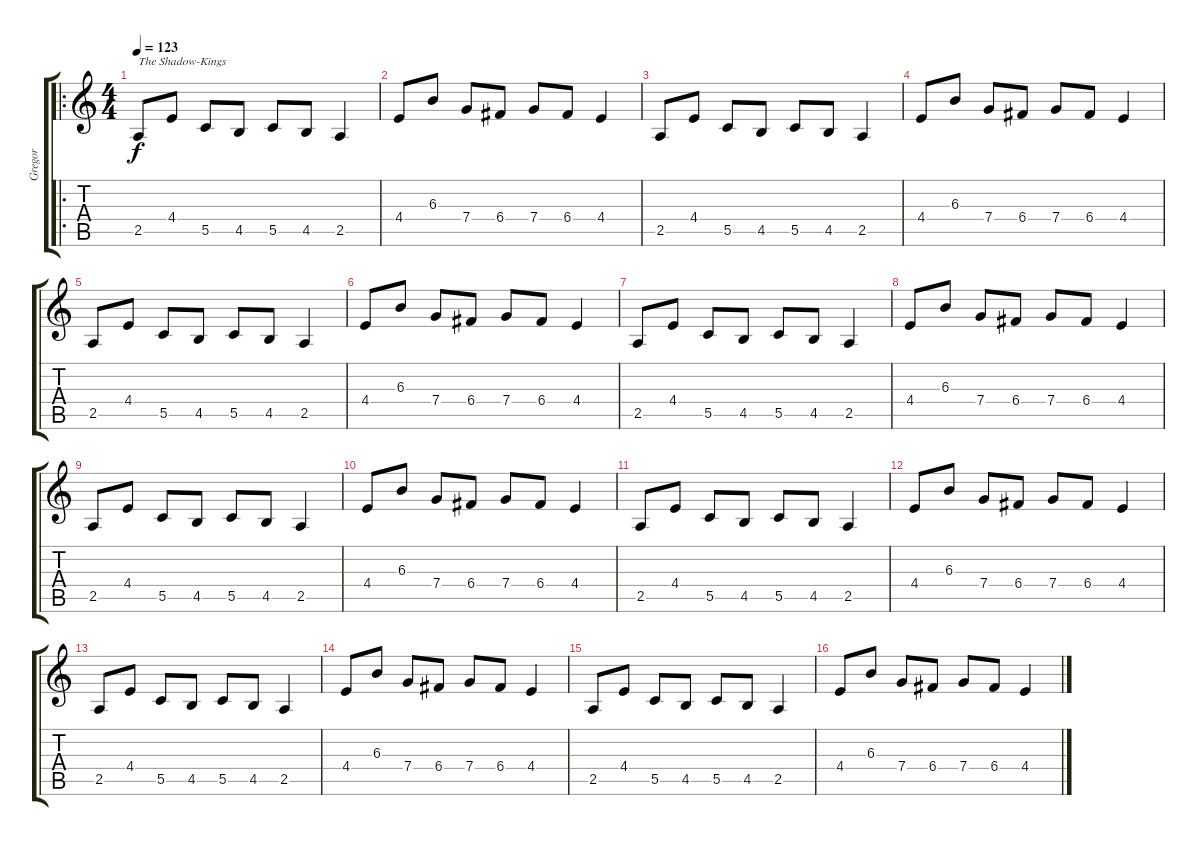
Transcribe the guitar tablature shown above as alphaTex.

\track ("Gregor" "Gregor") {instrument overdrivenguitar}
\staff {score tabs}
\tuning (D4 A3 F3 C3 G2 D2) {hide}
\ro
\ts (4 4)
\tempo 123
\clef g2
\ks c
2.5.8{txt "The Shadow-Kings" dy f instrument overdrivenguitar} 4.4.8 5.5.8 4.5.8 5.5.8 4.5.8 2.5.4 |
4.4.8 6.3.8 7.4.8 6.4.8 7.4.8 6.4.8 4.4.4 |
2.5.8 4.4.8 5.5.8 4.5.8 5.5.8 4.5.8 2.5.4 |
4.4.8 6.3.8 7.4.8 6.4.8 7.4.8 6.4.8 4.4.4 |
2.5.8 4.4.8 5.5.8 4.5.8 5.5.8 4.5.8 2.5.4 |
4.4.8 6.3.8 7.4.8 6.4.8 7.4.8 6.4.8 4.4.4 |
2.5.8 4.4.8 5.5.8 4.5.8 5.5.8 4.5.8 2.5.4 |
4.4.8 6.3.8 7.4.8 6.4.8 7.4.8 6.4.8 4.4.4 |
2.5.8 4.4.8 5.5.8 4.5.8 5.5.8 4.5.8 2.5.4 |
4.4.8 6.3.8 7.4.8 6.4.8 7.4.8 6.4.8 4.4.4 |
2.5.8 4.4.8 5.5.8 4.5.8 5.5.8 4.5.8 2.5.4 |
4.4.8 6.3.8 7.4.8 6.4.8 7.4.8 6.4.8 4.4.4 |
2.5.8 4.4.8 5.5.8 4.5.8 5.5.8 4.5.8 2.5.4 |
4.4.8 6.3.8 7.4.8 6.4.8 7.4.8 6.4.8 4.4.4 |
2.5.8 4.4.8 5.5.8 4.5.8 5.5.8 4.5.8 2.5.4 |
4.4.8 6.3.8 7.4.8 6.4.8 7.4.8 6.4.8 4.4.4
